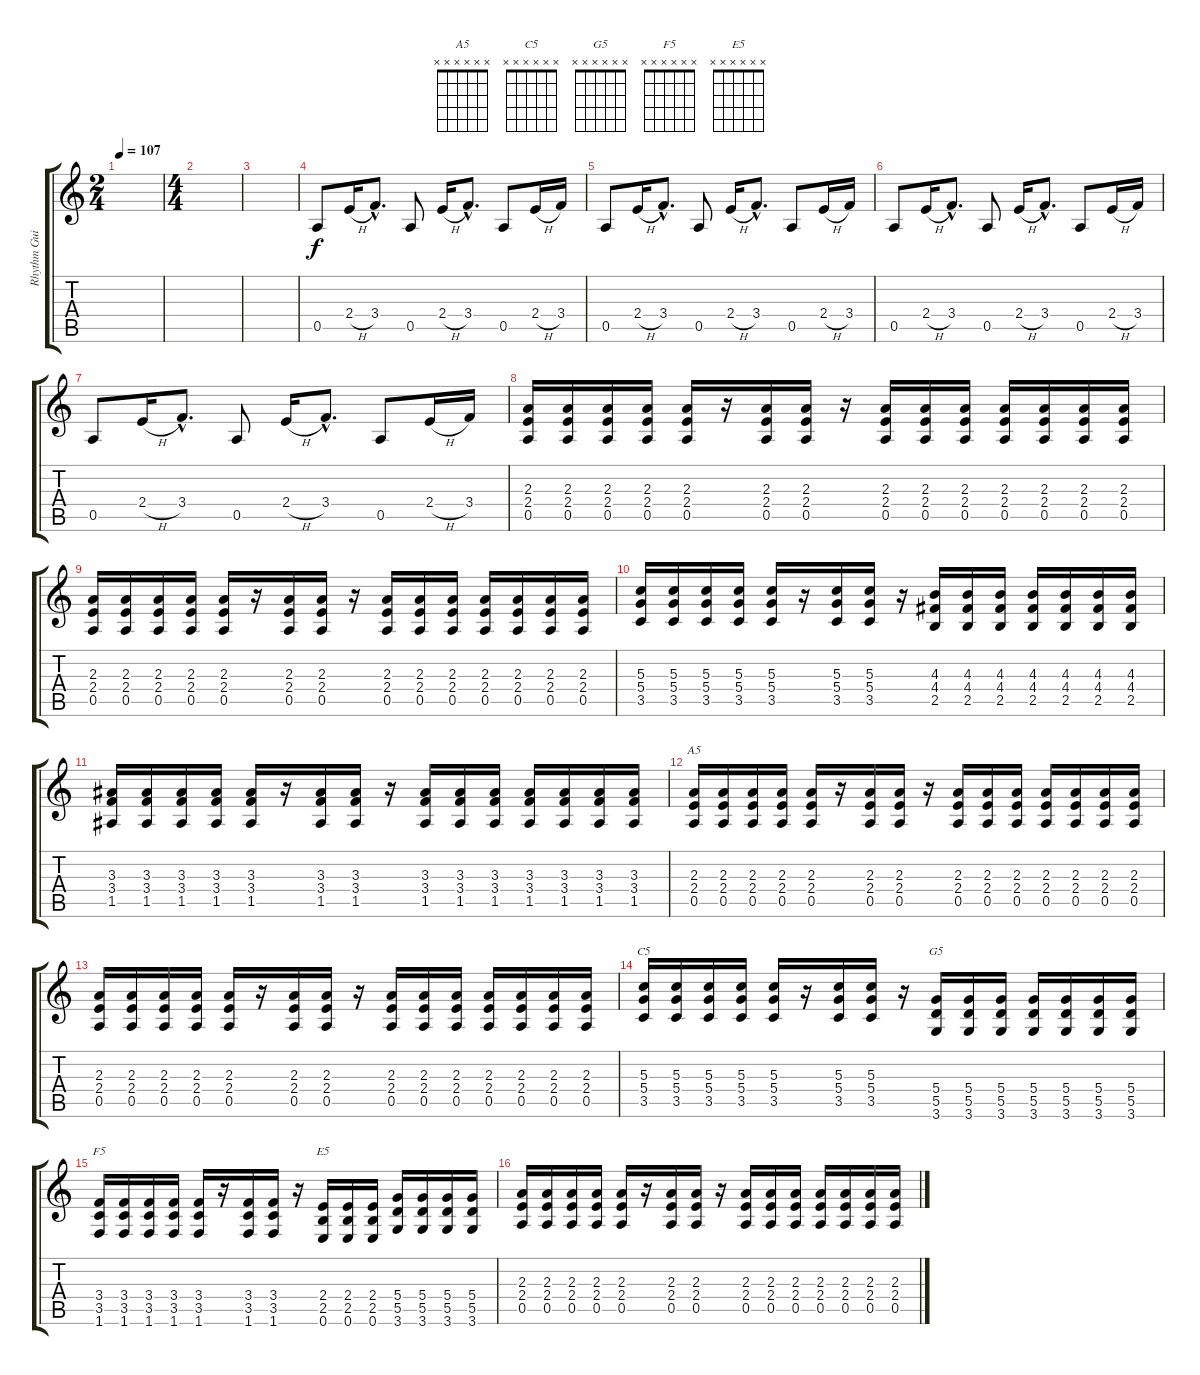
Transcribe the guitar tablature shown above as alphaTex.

\track ("Rhythm Guitar" "Rhythm Gui") {instrument distortionguitar}
\staff {score tabs}
\tuning (E4 B3 G3 D3 A2 E2) {hide}
\chord ("A5" x x x x x x)
\chord ("C5" x x x x x x)
\chord ("G5" x x x x x x)
\chord ("F5" x x x x x x)
\chord ("E5" x x x x x x)
\ts (2 4)
\tempo 107
\clef g2
\ks c
|
\ts (4 4)
|
|
0.5.8 2.4{h}.16 3.4{hac}.8{d} 0.5.8 2.4{h}.16 3.4{hac}.8{d} 0.5.8 2.4{h}.16 3.4.16 |
0.5.8 2.4{h}.16 3.4{hac}.8{d} 0.5.8 2.4{h}.16 3.4{hac}.8{d} 0.5.8 2.4{h}.16 3.4.16 |
0.5.8 2.4{h}.16 3.4{hac}.8{d} 0.5.8 2.4{h}.16 3.4{hac}.8{d} 0.5.8 2.4{h}.16 3.4.16 |
0.5.8 2.4{h}.16 3.4{hac}.8{d} 0.5.8 2.4{h}.16 3.4{hac}.8{d} 0.5.8 2.4{h}.16 3.4.16 |
(2.3 2.4 0.5).16 (2.3 2.4 0.5).16 (2.3 2.4 0.5).16 (2.3 2.4 0.5).16 (2.3 2.4 0.5).16 r.16 (2.3 2.4 0.5).16 (2.3 2.4 0.5).16 r.16 (2.3 2.4 0.5).16 (2.3 2.4 0.5).16 (2.3 2.4 0.5).16 (2.3 2.4 0.5).16 (2.3 2.4 0.5).16 (2.3 2.4 0.5).16 (2.3 2.4 0.5).16 |
(2.3 2.4 0.5).16 (2.3 2.4 0.5).16 (2.3 2.4 0.5).16 (2.3 2.4 0.5).16 (2.3 2.4 0.5).16 r.16 (2.3 2.4 0.5).16 (2.3 2.4 0.5).16 r.16 (2.3 2.4 0.5).16 (2.3 2.4 0.5).16 (2.3 2.4 0.5).16 (2.3 2.4 0.5).16 (2.3 2.4 0.5).16 (2.3 2.4 0.5).16 (2.3 2.4 0.5).16 |
(5.3 5.4 3.5).16 (5.3 5.4 3.5).16 (5.3 5.4 3.5).16 (5.3 5.4 3.5).16 (5.3 5.4 3.5).16 r.16 (5.3 5.4 3.5).16 (5.3 5.4 3.5).16 r.16 (4.3 4.4 2.5).16 (4.3 4.4 2.5).16 (4.3 4.4 2.5).16 (4.3 4.4 2.5).16 (4.3 4.4 2.5).16 (4.3 4.4 2.5).16 (4.3 4.4 2.5).16 |
(3.3 3.4 1.5).16 (3.3 3.4 1.5).16 (3.3 3.4 1.5).16 (3.3 3.4 1.5).16 (3.3 3.4 1.5).16 r.16 (3.3 3.4 1.5).16 (3.3 3.4 1.5).16 r.16 (3.3 3.4 1.5).16 (3.3 3.4 1.5).16 (3.3 3.4 1.5).16 (3.3 3.4 1.5).16 (3.3 3.4 1.5).16 (3.3 3.4 1.5).16 (3.3 3.4 1.5).16 |
(2.3 2.4 0.5).16{ch "A5"} (2.3 2.4 0.5).16 (2.3 2.4 0.5).16 (2.3 2.4 0.5).16 (2.3 2.4 0.5).16 r.16 (2.3 2.4 0.5).16 (2.3 2.4 0.5).16 r.16 (2.3 2.4 0.5).16 (2.3 2.4 0.5).16 (2.3 2.4 0.5).16 (2.3 2.4 0.5).16 (2.3 2.4 0.5).16 (2.3 2.4 0.5).16 (2.3 2.4 0.5).16 |
(2.3 2.4 0.5).16 (2.3 2.4 0.5).16 (2.3 2.4 0.5).16 (2.3 2.4 0.5).16 (2.3 2.4 0.5).16 r.16 (2.3 2.4 0.5).16 (2.3 2.4 0.5).16 r.16 (2.3 2.4 0.5).16 (2.3 2.4 0.5).16 (2.3 2.4 0.5).16 (2.3 2.4 0.5).16 (2.3 2.4 0.5).16 (2.3 2.4 0.5).16 (2.3 2.4 0.5).16 |
(5.3 5.4 3.5).16{ch "C5"} (5.3 5.4 3.5).16 (5.3 5.4 3.5).16 (5.3 5.4 3.5).16 (5.3 5.4 3.5).16 r.16 (5.3 5.4 3.5).16 (5.3 5.4 3.5).16 r.16 (5.4 5.5 3.6).16{ch "G5"} (5.4 5.5 3.6).16 (5.4 5.5 3.6).16 (5.4 5.5 3.6).16 (5.4 5.5 3.6).16 (5.4 5.5 3.6).16 (5.4 5.5 3.6).16 |
(3.4 3.5 1.6).16{ch "F5"} (3.4 3.5 1.6).16 (3.4 3.5 1.6).16 (3.4 3.5 1.6).16 (3.4 3.5 1.6).16 r.16 (3.4 3.5 1.6).16 (3.4 3.5 1.6).16 r.16 (2.4 2.5 0.6).16{ch "E5"} (2.4 2.5 0.6).16 (2.4 2.5 0.6).16 (5.4 5.5 3.6).16 (5.4 5.5 3.6).16 (5.4 5.5 3.6).16 (5.4 5.5 3.6).16 |
(2.3 2.4 0.5).16 (2.3 2.4 0.5).16 (2.3 2.4 0.5).16 (2.3 2.4 0.5).16 (2.3 2.4 0.5).16 r.16 (2.3 2.4 0.5).16 (2.3 2.4 0.5).16 r.16 (2.3 2.4 0.5).16 (2.3 2.4 0.5).16 (2.3 2.4 0.5).16 (2.3 2.4 0.5).16 (2.3 2.4 0.5).16 (2.3 2.4 0.5).16 (2.3 2.4 0.5).16
